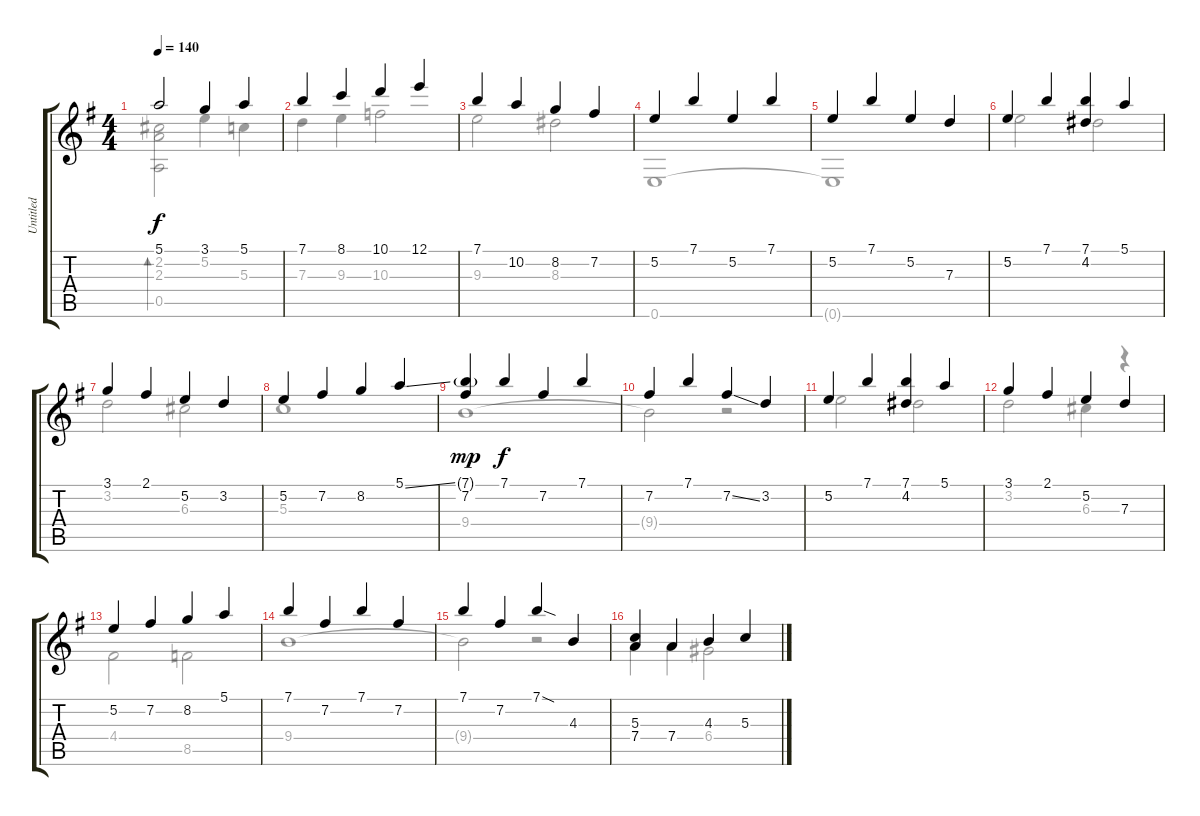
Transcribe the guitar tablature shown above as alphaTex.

\track ("Untitled" "Untitled") {instrument acousticguitarsteel}
\staff {score tabs}
\tuning (E4 B3 G3 D3 A2 E2) {hide}
\voice
\ts (4 4)
\tempo 140
\clef g2
\ks g
5.1.2{dy f} 3.1.4 5.1.4 |
7.1.4 8.1.4 10.1.4 12.1.4 |
7.1.4 10.2.4 8.2.4 7.2.4 |
5.2.4 7.1.4 5.2.4 7.1.4 |
5.2.4 7.1.4 5.2.4 7.3.4 |
5.2.4 7.1.4 (7.1 4.2).4 5.1.4 |
3.1.4 2.1.4 5.2.4 3.2.4 |
5.2.4 7.2.4 8.2.4 5.1{ss}.4 |
(7.1{g} 7.2).4{dy mp} 7.1.4{dy f} 7.2.4 7.1.4 |
7.2.4 7.1.4 7.2{ss}.4 3.2.4 |
5.2.4 7.1.4 (7.1 4.2).4 5.1.4 |
3.1.4 2.1.4 5.2.4 7.3.4 |
5.2.4 7.2.4 8.2.4 5.1.4 |
7.1.4 7.2.4 7.1.4 7.2.4 |
7.1.4 7.2.4 7.1{sod}.4 4.3.4 |
(5.3 7.4).4 7.4.4 4.3.4 5.3.4
\voice
\clef g2
\ottava regular
\simile none
\ks g
(2.2 2.3 0.5).2{bd 30 dy f} 5.2.4 5.3.4 |
7.3.4 9.3.4 10.3.2 |
9.3.2 8.3.2 |
0.6.1 |
0.6{t}.1 |
5.2.2 4.2.2 |
3.2.2 6.3.2 |
5.3.1 |
9.4.1 |
9.4{t}.2 r.2 |
5.2.2 4.2.2 |
3.2.2 6.3.4 r.4 |
4.4.2 8.5.2 |
9.4.1 |
9.4{t}.2 r.2 |
7.4.4 7.4.4 6.4.2
